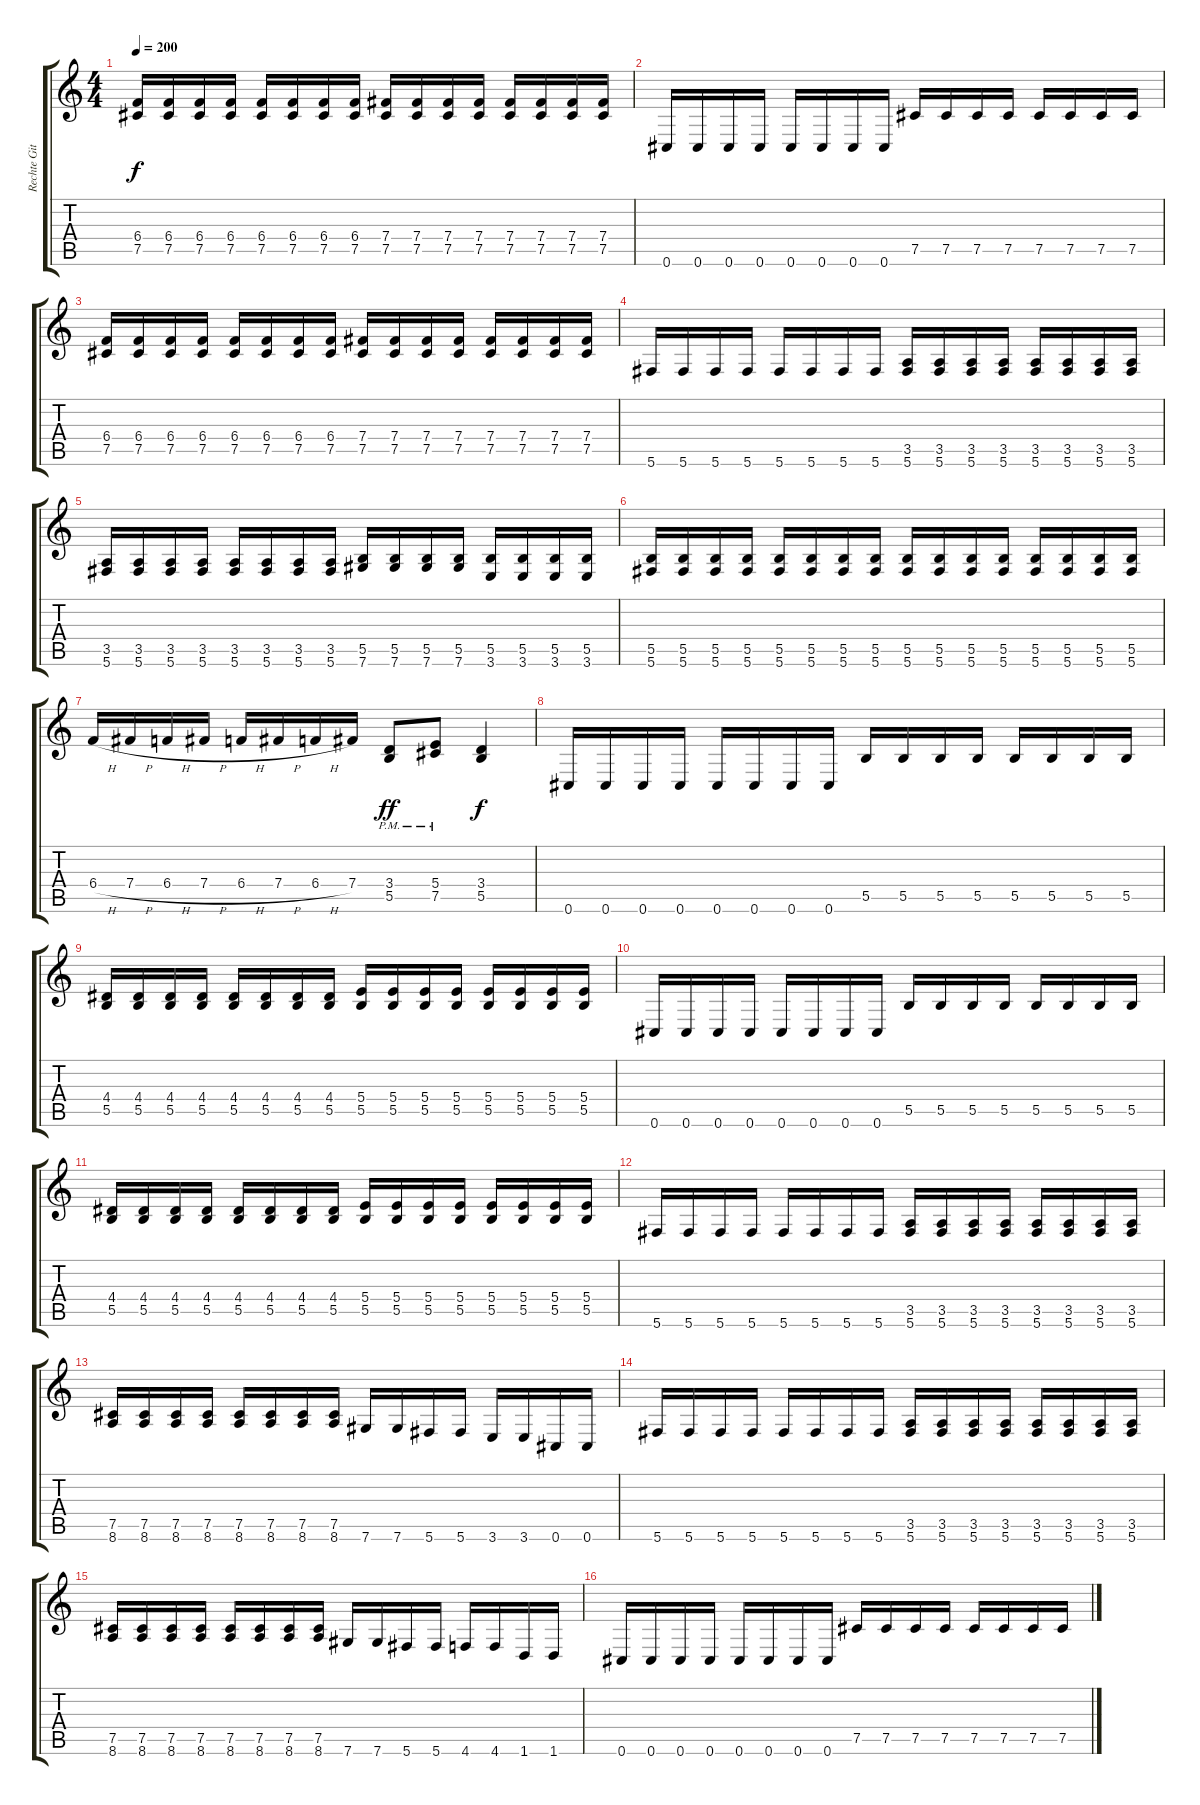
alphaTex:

\track ("Rechte Gitarre" "Rechte Git") {instrument distortionguitar}
\staff {score tabs}
\tuning (Db4 Ab3 E3 B2 Gb2 Db2) {hide}
\ts (4 4)
\tempo 200
\clef g2
\ks c
(6.4 7.5).16{dy f} (6.4 7.5).16 (6.4 7.5).16 (6.4 7.5).16 (6.4 7.5).16 (6.4 7.5).16 (6.4 7.5).16 (6.4 7.5).16 (7.4 7.5).16 (7.4 7.5).16 (7.4 7.5).16 (7.4 7.5).16 (7.4 7.5).16 (7.4 7.5).16 (7.4 7.5).16 (7.4 7.5).16 |
0.6.16 0.6.16 0.6.16 0.6.16 0.6.16 0.6.16 0.6.16 0.6.16 7.5.16 7.5.16 7.5.16 7.5.16 7.5.16 7.5.16 7.5.16 7.5.16 |
(6.4 7.5).16 (6.4 7.5).16 (6.4 7.5).16 (6.4 7.5).16 (6.4 7.5).16 (6.4 7.5).16 (6.4 7.5).16 (6.4 7.5).16 (7.4 7.5).16 (7.4 7.5).16 (7.4 7.5).16 (7.4 7.5).16 (7.4 7.5).16 (7.4 7.5).16 (7.4 7.5).16 (7.4 7.5).16 |
5.6.16 5.6.16 5.6.16 5.6.16 5.6.16 5.6.16 5.6.16 5.6.16 (3.5 5.6).16 (3.5 5.6).16 (3.5 5.6).16 (3.5 5.6).16 (3.5 5.6).16 (3.5 5.6).16 (3.5 5.6).16 (3.5 5.6).16 |
(3.5 5.6).16 (3.5 5.6).16 (3.5 5.6).16 (3.5 5.6).16 (3.5 5.6).16 (3.5 5.6).16 (3.5 5.6).16 (3.5 5.6).16 (5.5 7.6).16 (5.5 7.6).16 (5.5 7.6).16 (5.5 7.6).16 (5.5 3.6).16 (5.5 3.6).16 (5.5 3.6).16 (5.5 3.6).16 |
(5.5 5.6).16 (5.5 5.6).16 (5.5 5.6).16 (5.5 5.6).16 (5.5 5.6).16 (5.5 5.6).16 (5.5 5.6).16 (5.5 5.6).16 (5.5 5.6).16 (5.5 5.6).16 (5.5 5.6).16 (5.5 5.6).16 (5.5 5.6).16 (5.5 5.6).16 (5.5 5.6).16 (5.5 5.6).16 |
6.4{h}.16 7.4{h}.16 6.4{h}.16 7.4{h}.16 6.4{h}.16 7.4{h}.16 6.4{h}.16 7.4.16 (3.4{pm} 5.5{pm}).8{dy ff} (5.4{pm} 7.5{pm}).8 (3.4 5.5).4{dy f} |
0.6.16 0.6.16 0.6.16 0.6.16 0.6.16 0.6.16 0.6.16 0.6.16 5.5.16 5.5.16 5.5.16 5.5.16 5.5.16 5.5.16 5.5.16 5.5.16 |
(4.4 5.5).16 (4.4 5.5).16 (4.4 5.5).16 (4.4 5.5).16 (4.4 5.5).16 (4.4 5.5).16 (4.4 5.5).16 (4.4 5.5).16 (5.4 5.5).16 (5.4 5.5).16 (5.4 5.5).16 (5.4 5.5).16 (5.4 5.5).16 (5.4 5.5).16 (5.4 5.5).16 (5.4 5.5).16 |
0.6.16 0.6.16 0.6.16 0.6.16 0.6.16 0.6.16 0.6.16 0.6.16 5.5.16 5.5.16 5.5.16 5.5.16 5.5.16 5.5.16 5.5.16 5.5.16 |
(4.4 5.5).16 (4.4 5.5).16 (4.4 5.5).16 (4.4 5.5).16 (4.4 5.5).16 (4.4 5.5).16 (4.4 5.5).16 (4.4 5.5).16 (5.4 5.5).16 (5.4 5.5).16 (5.4 5.5).16 (5.4 5.5).16 (5.4 5.5).16 (5.4 5.5).16 (5.4 5.5).16 (5.4 5.5).16 |
5.6.16 5.6.16 5.6.16 5.6.16 5.6.16 5.6.16 5.6.16 5.6.16 (3.5 5.6).16 (3.5 5.6).16 (3.5 5.6).16 (3.5 5.6).16 (3.5 5.6).16 (3.5 5.6).16 (3.5 5.6).16 (3.5 5.6).16 |
(7.5 8.6).16 (7.5 8.6).16 (7.5 8.6).16 (7.5 8.6).16 (7.5 8.6).16 (7.5 8.6).16 (7.5 8.6).16 (7.5 8.6).16 7.6.16 7.6.16 5.6.16 5.6.16 3.6.16 3.6.16 0.6.16 0.6.16 |
5.6.16 5.6.16 5.6.16 5.6.16 5.6.16 5.6.16 5.6.16 5.6.16 (3.5 5.6).16 (3.5 5.6).16 (3.5 5.6).16 (3.5 5.6).16 (3.5 5.6).16 (3.5 5.6).16 (3.5 5.6).16 (3.5 5.6).16 |
(7.5 8.6).16 (7.5 8.6).16 (7.5 8.6).16 (7.5 8.6).16 (7.5 8.6).16 (7.5 8.6).16 (7.5 8.6).16 (7.5 8.6).16 7.6.16 7.6.16 5.6.16 5.6.16 4.6.16 4.6.16 1.6.16 1.6.16 |
0.6.16 0.6.16 0.6.16 0.6.16 0.6.16 0.6.16 0.6.16 0.6.16 7.5.16 7.5.16 7.5.16 7.5.16 7.5.16 7.5.16 7.5.16 7.5.16
